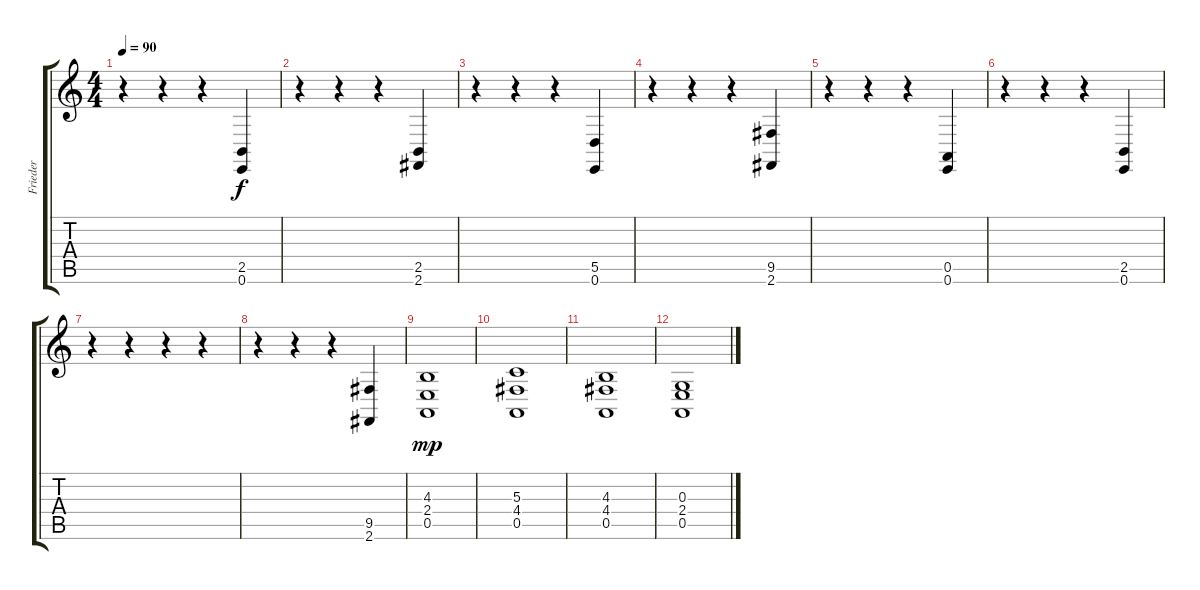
\track ("Frieder" "Frieder") {instrument synthstrings2}
\staff {score tabs}
\tuning (E4 B3 G3 D3 A2 E2) {hide}
\ts (4 4)
\tempo 90
\clef g2
\ks c
r.4{dy mp} r.4 r.4 (2.5 0.6).4{dy f} |
r.4 r.4 r.4 (2.5 2.6).4 |
r.4 r.4 r.4 (5.5 0.6).4 |
r.4 r.4 r.4 (9.5 2.6).4 |
r.4 r.4 r.4 (0.5 0.6).4 |
r.4 r.4 r.4 (2.5 0.6).4 |
r.4 r.4 r.4 r.4 |
r.4 r.4 r.4 (9.5 2.6).4 |
(4.3 2.4 0.5).1{dy mp} |
(5.3 4.4 0.5).1 |
(4.3 4.4 0.5).1 |
(0.3 2.4 0.5).1
